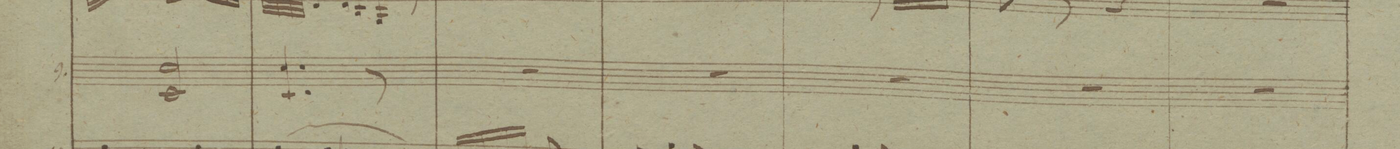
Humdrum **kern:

**kern	**dynam
*I"Corni in F.	*
*clefG2	*
*k[b-]	*
*M2/4	*
2F/ 2f]	.
=9	=9
4.F/ 4.f	.
8r	.
=10	=10
2r	.
=11	=11
2r	.
=12	=12
2r	.
=13	=13
2r	.
=14	=14
2r	.
=15	=15
*-	*-
